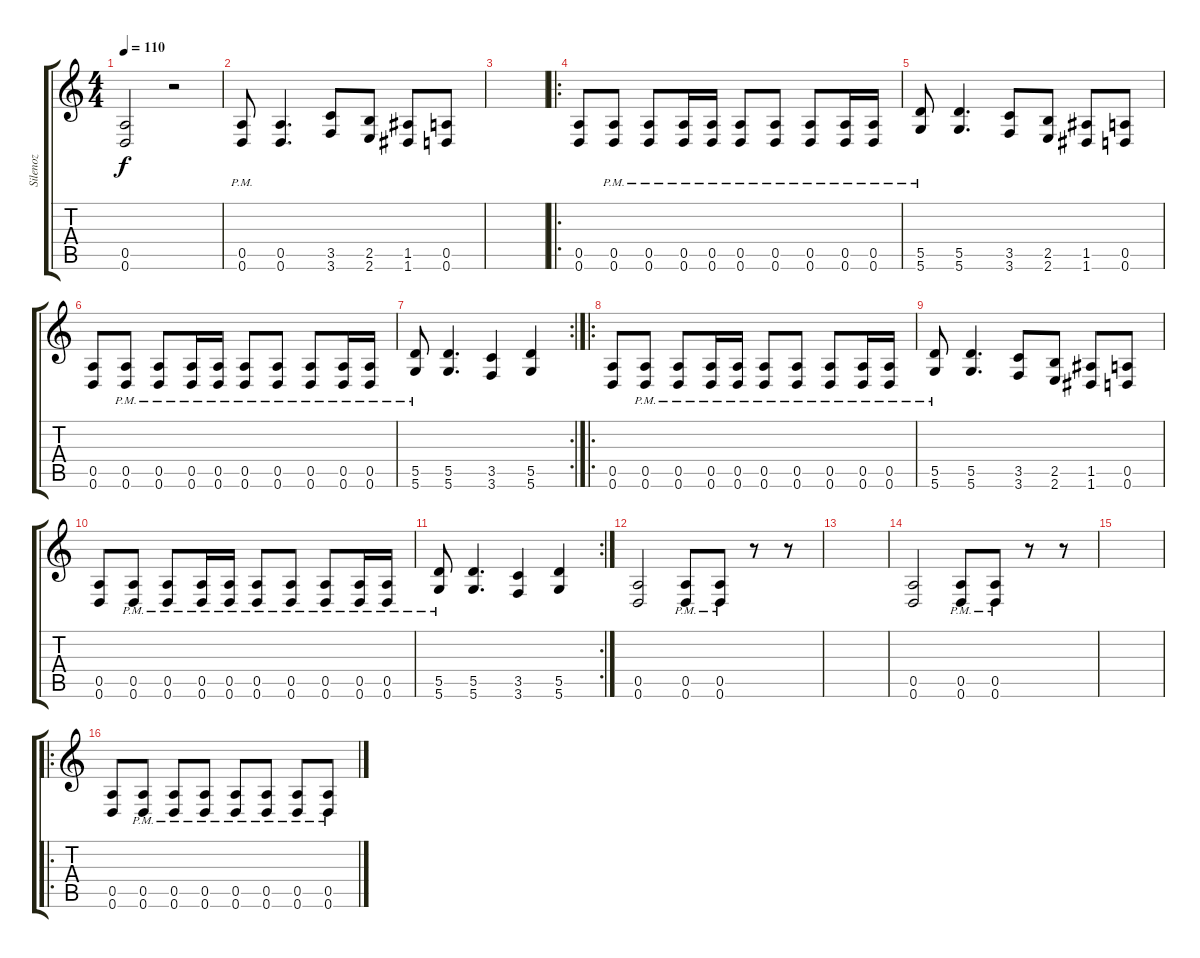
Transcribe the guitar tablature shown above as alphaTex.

\track ("Silenoz" "Silenoz") {instrument distortionguitar}
\staff {score tabs}
\tuning (E4 B3 G3 D3 A2 D2) {hide}
\ts (4 4)
\tempo 110
\clef g2
\ks c
(0.5 0.6).2{dy f} r.2 |
(0.5{pm} 0.6{pm}).8 (0.5 0.6).4{d} (3.5 3.6).8 (2.5 2.6).8 (1.5 1.6).8 (0.5 0.6).8 |
|
\ro
(0.5 0.6).8 (0.5{pm} 0.6{pm}).8 (0.5{pm} 0.6{pm}).8 (0.5{pm} 0.6{pm}).16 (0.5{pm} 0.6{pm}).16 (0.5{pm} 0.6{pm}).8 (0.5{pm} 0.6{pm}).8 (0.5{pm} 0.6{pm}).8 (0.5{pm} 0.6{pm}).16 (0.5{pm} 0.6{pm}).16 |
(5.5{pm} 5.6{pm}).8 (5.5 5.6).4{d} (3.5 3.6).8 (2.5 2.6).8 (1.5 1.6).8 (0.5 0.6).8 |
(0.5 0.6).8 (0.5{pm} 0.6{pm}).8 (0.5{pm} 0.6{pm}).8 (0.5{pm} 0.6{pm}).16 (0.5{pm} 0.6{pm}).16 (0.5{pm} 0.6{pm}).8 (0.5{pm} 0.6{pm}).8 (0.5{pm} 0.6{pm}).8 (0.5{pm} 0.6{pm}).16 (0.5{pm} 0.6{pm}).16 |
\rc 2
(5.5{pm} 5.6{pm}).8 (5.5 5.6).4{d} (3.5 3.6).4 (5.5 5.6).4 |
\ro
(0.5 0.6).8 (0.5{pm} 0.6{pm}).8 (0.5{pm} 0.6{pm}).8 (0.5{pm} 0.6{pm}).16 (0.5{pm} 0.6{pm}).16 (0.5{pm} 0.6{pm}).8 (0.5{pm} 0.6{pm}).8 (0.5{pm} 0.6{pm}).8 (0.5{pm} 0.6{pm}).16 (0.5{pm} 0.6{pm}).16 |
(5.5{pm} 5.6{pm}).8 (5.5 5.6).4{d} (3.5 3.6).8 (2.5 2.6).8 (1.5 1.6).8 (0.5 0.6).8 |
(0.5 0.6).8 (0.5{pm} 0.6{pm}).8 (0.5{pm} 0.6{pm}).8 (0.5{pm} 0.6{pm}).16 (0.5{pm} 0.6{pm}).16 (0.5{pm} 0.6{pm}).8 (0.5{pm} 0.6{pm}).8 (0.5{pm} 0.6{pm}).8 (0.5{pm} 0.6{pm}).16 (0.5{pm} 0.6{pm}).16 |
\rc 2
(5.5{pm} 5.6{pm}).8 (5.5 5.6).4{d} (3.5 3.6).4 (5.5 5.6).4 |
(0.5 0.6).2 (0.5{pm} 0.6{pm}).8 (0.5{pm} 0.6{pm}).8 r.8 r.8 |
|
(0.5 0.6).2 (0.5{pm} 0.6{pm}).8 (0.5{pm} 0.6{pm}).8 r.8 r.8 |
|
\ro
(0.5 0.6).8 (0.5{pm} 0.6{pm}).8 (0.5{pm} 0.6{pm}).8 (0.5{pm} 0.6{pm}).8 (0.5{pm} 0.6{pm}).8 (0.5{pm} 0.6{pm}).8 (0.5{pm} 0.6{pm}).8 (0.5{pm} 0.6{pm}).8
